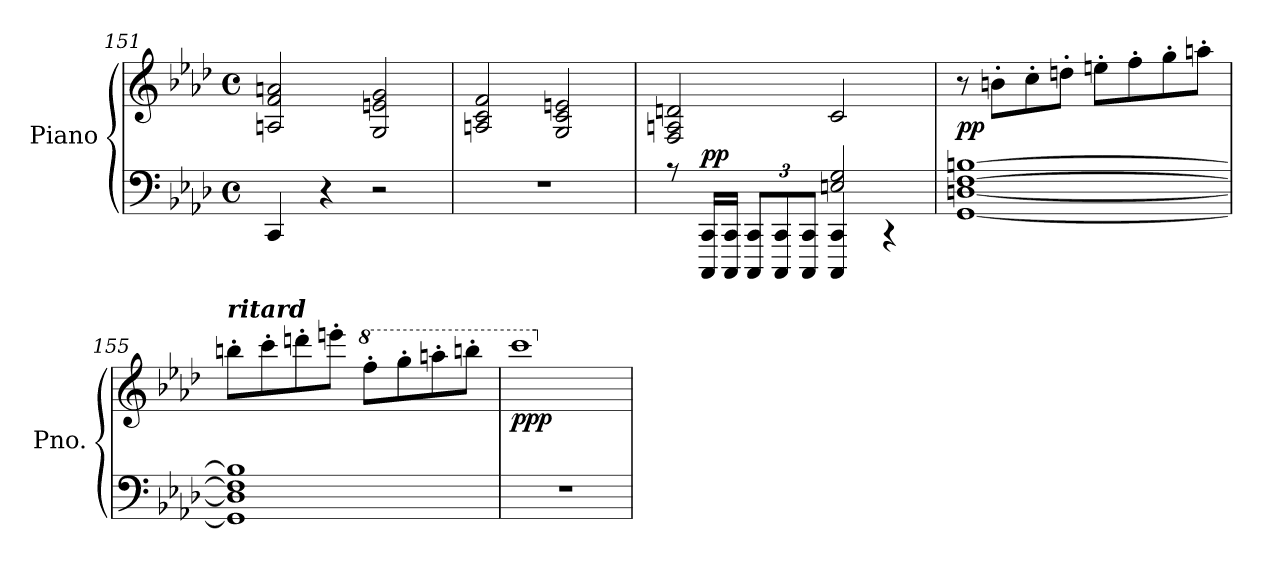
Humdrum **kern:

**kern	**kern	**dynam
*part1	*part1	*part1
*staff2	*staff1	*staff1/2
*I"Piano	*	*
*I'Pno.	*	*
*clefF4	*clefG2	*
*k[b-e-a-d-]	*k[b-e-a-d-]	*
*M4/4	*M4/4	*
*met(c)	*met(c)	*
=151	=151	=151
4CC/	2An/ 2f/ 2an/	.
4r	.	.
2r	2G/ 2en/ 2g/	.
=152	=152	=152
1r	2An/ 2c/ 2f/	.
.	2G/ 2c/ 2en/	.
!!LO:LB:g=z
=153	=153	=153
*^	*	*
2ryy	8rA	2F/ 2An/ 2dn/	.
!	!	!	!LO:DY:a=2
.	16CCC/ 16CC/LL	.	pp
.	16CCC/ 16CC/JJ	.	.
*	*Xbrackettup	*	*
.	12CCC/ 12CC/L	.	.
.	12CCC/ 12CC/	.	.
.	12CCC/ 12CC/J	.	.
2En/ 2G/	4CCC/ 4CC/	2c/	.
.	4r	.	.
=154	=154	=154	=154
!	!	!	!LO:DY:b
*v	*v	*	*
[1GG [1Dn [1F [1Bn	8r	pp
.	8bn'\L	.
.	8cc'\	.
.	8ddn'\J	.
.	8een'\L	.
.	8ff'\	.
.	8gg'\	.
.	8aan'\J	.
=155	=155	=155
!	!LO:TX:a:Bi:t=ritard	!
1GG] 1D] 1F] 1B]	8bbn'\L	.
.	8ccc'\	.
.	8dddn'\	.
.	8eeen'\J	.
*	*8va	*
*	*MM112	*
.	8fff'\L	.
.	8ggg'\	.
.	8aaan'\	.
*	*MM80	*
.	8bbbn'\J	.
=156	=156	=156
!	!	!LO:DY:b
1r	1cccc	ppp
*	*X8va	*
=	=	=
*-	*-	*-
